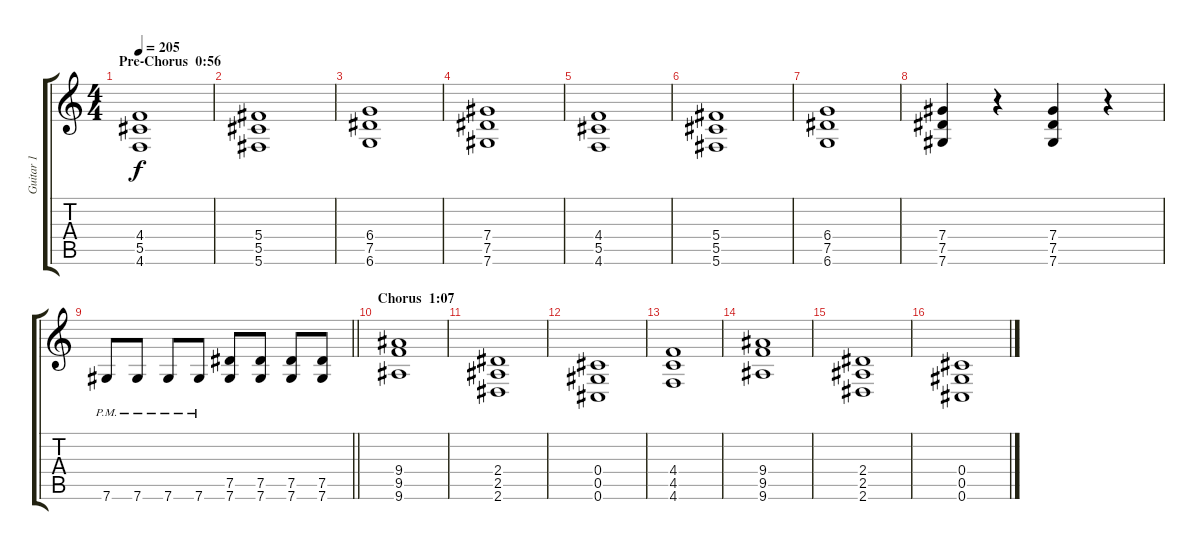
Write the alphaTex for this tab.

\track ("Guitar 1" "Guitar 1") {instrument distortionguitar}
\staff {score tabs}
\tuning (Eb4 Bb3 Gb3 Db3 Ab2 Db2) {hide}
\ts (4 4)
\section ("" "Pre-Chorus  0:56")
\tempo 205
\clef g2
\ks c
(4.4 5.5 4.6).1{dy f} |
(5.4 5.5 5.6).1 |
(6.4 7.5 6.6).1 |
(7.4 7.5 7.6).1 |
(4.4 5.5 4.6).1 |
(5.4 5.5 5.6).1 |
(6.4 7.5 6.6).1 |
(7.4 7.5 7.6).4 r.4 (7.4 7.5 7.6).4 r.4 |
\barLineRight lightlight
7.6{pm}.8 7.6{pm}.8 7.6{pm}.8 7.6{pm}.8 (7.5 7.6).8 (7.5 7.6).8 (7.5 7.6).8 (7.5 7.6).8 |
\section ("" "Chorus  1:07")
(9.4 9.5 9.6).1 |
(2.4 2.5 2.6).1 |
(0.4 0.5 0.6).1 |
(4.4 4.5 4.6).1 |
(9.4 9.5 9.6).1 |
(2.4 2.5 2.6).1 |
(0.4 0.5 0.6).1
